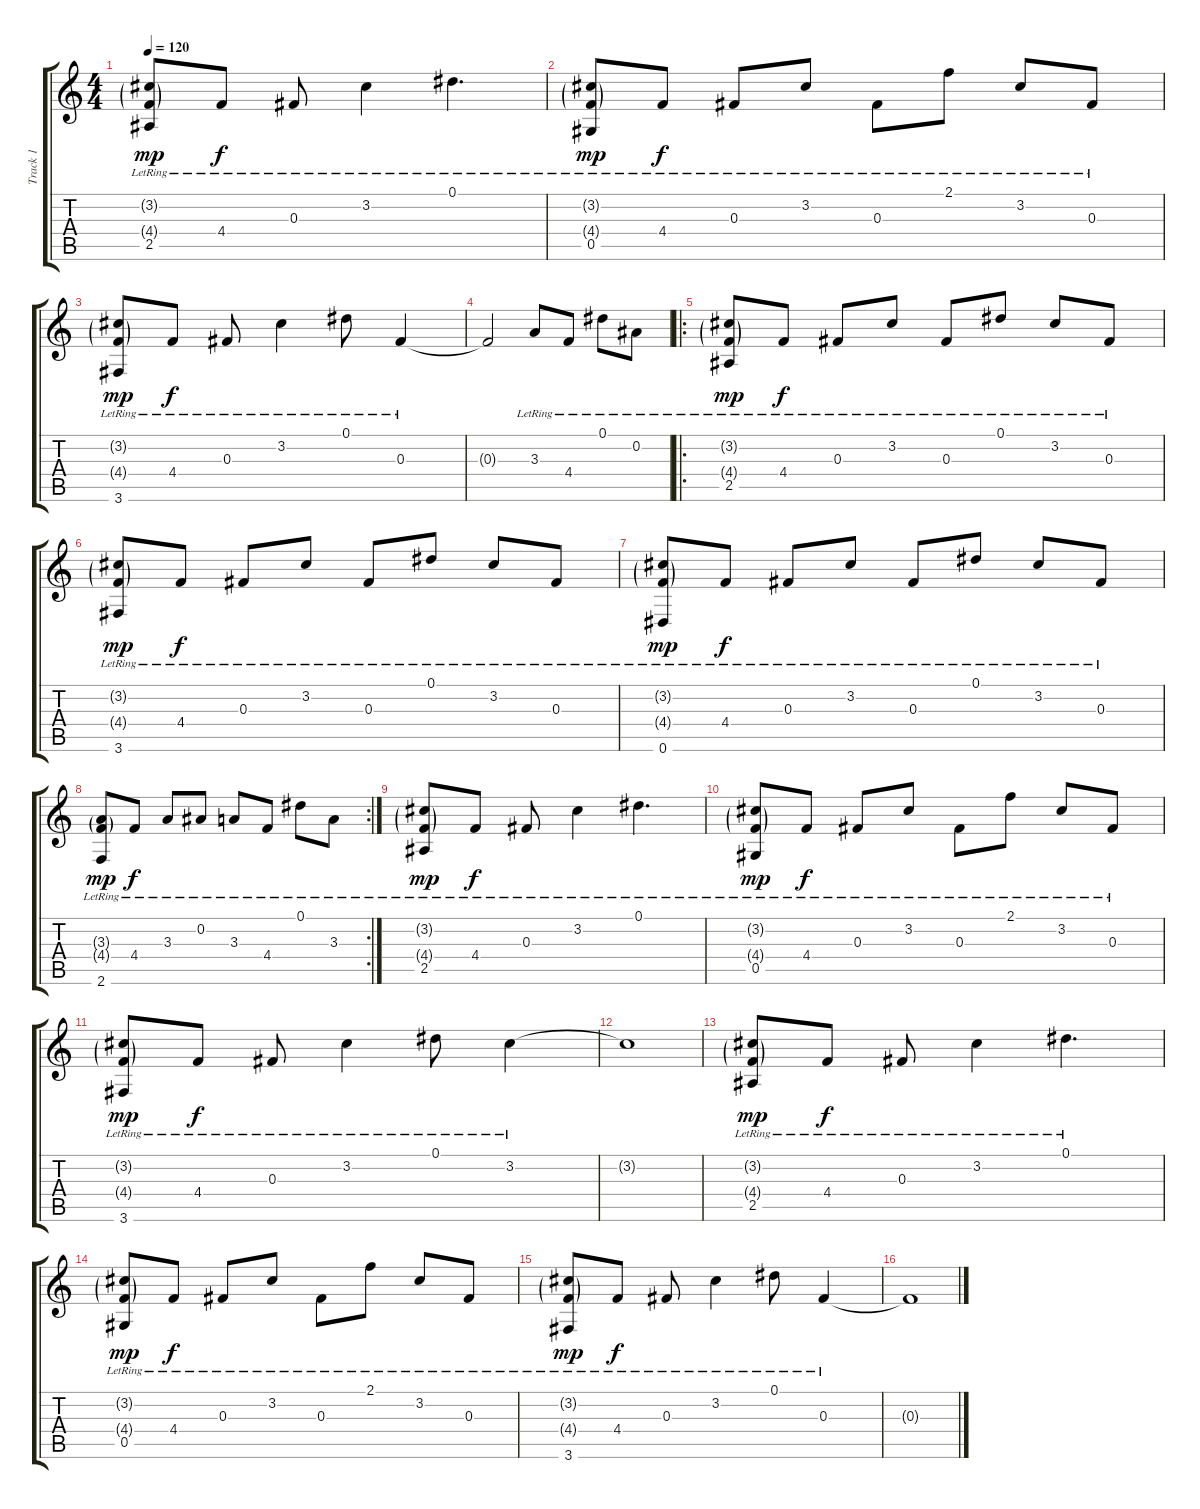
\track ("Track 1" "Track 1") {instrument acousticguitarsteel}
\staff {score tabs}
\tuning (Eb4 Bb3 Gb3 Db3 Ab2 Eb2) {hide}
\ts (4 4)
\tempo 120
\clef g2
\ks c
(3.2{g lr} 4.4{g} 2.5).8{dy mp} 4.4{lr}.8{dy f} 0.3{lr}.8 3.2{lr}.4 0.1{lr}.4{d} |
(3.2{g lr} 4.4{g} 0.5).8{dy mp} 4.4{lr}.8{dy f} 0.3{lr}.8 3.2{lr}.8 0.3{lr}.8 2.1{lr}.8 3.2{lr}.8 0.3{lr}.8 |
(3.2{g lr} 4.4{g} 3.6).8{dy mp} 4.4{lr}.8{dy f} 0.3{lr}.8 3.2{lr}.4 0.1{lr}.8 0.3{lr}.4 |
0.3{t}.2 3.3{lr}.8 4.4{lr}.8 0.1{lr}.8 0.2{lr}.8 |
\ro
(3.2{g} 4.4{g} 2.5{lr}).8{dy mp} 4.4{lr}.8{dy f} 0.3{lr}.8 3.2{lr}.8 0.3{lr}.8 0.1{lr}.8 3.2{lr}.8 0.3{lr}.8 |
(3.2{g} 4.4{g} 3.6{lr}).8{dy mp} 4.4{lr}.8{dy f} 0.3{lr}.8 3.2{lr}.8 0.3{lr}.8 0.1{lr}.8 3.2{lr}.8 0.3{lr}.8 |
(3.2{g} 4.4{g} 0.6{lr}).8{dy mp} 4.4{lr}.8{dy f} 0.3{lr}.8 3.2{lr}.8 0.3{lr}.8 0.1{lr}.8 3.2{lr}.8 0.3{lr}.8 |
\rc 2
(3.3{g} 4.4{g} 2.6{lr}).8{dy mp} 4.4{lr}.8{dy f} 3.3{lr}.8 0.2{lr}.8 3.3{lr}.8 4.4{lr}.8 0.1{lr}.8 3.3{lr}.8 |
(3.2{g lr} 4.4{g} 2.5).8{dy mp} 4.4{lr}.8{dy f} 0.3{lr}.8 3.2{lr}.4 0.1{lr}.4{d} |
(3.2{g lr} 4.4{g} 0.5).8{dy mp} 4.4{lr}.8{dy f} 0.3{lr}.8 3.2{lr}.8 0.3{lr}.8 2.1{lr}.8 3.2{lr}.8 0.3{lr}.8 |
(3.2{g lr} 4.4{g} 3.6).8{dy mp} 4.4{lr}.8{dy f} 0.3{lr}.8 3.2{lr}.4 0.1{lr}.8 3.2{lr}.4 |
3.2{t}.1 |
(3.2{g lr} 4.4{g} 2.5).8{dy mp} 4.4{lr}.8{dy f} 0.3{lr}.8 3.2{lr}.4 0.1{lr}.4{d} |
(3.2{g lr} 4.4{g} 0.5).8{dy mp} 4.4{lr}.8{dy f} 0.3{lr}.8 3.2{lr}.8 0.3{lr}.8 2.1{lr}.8 3.2{lr}.8 0.3{lr}.8 |
(3.2{g lr} 4.4{g} 3.6).8{dy mp} 4.4{lr}.8{dy f} 0.3{lr}.8 3.2{lr}.4 0.1{lr}.8 0.3{lr}.4 |
0.3{t}.1
